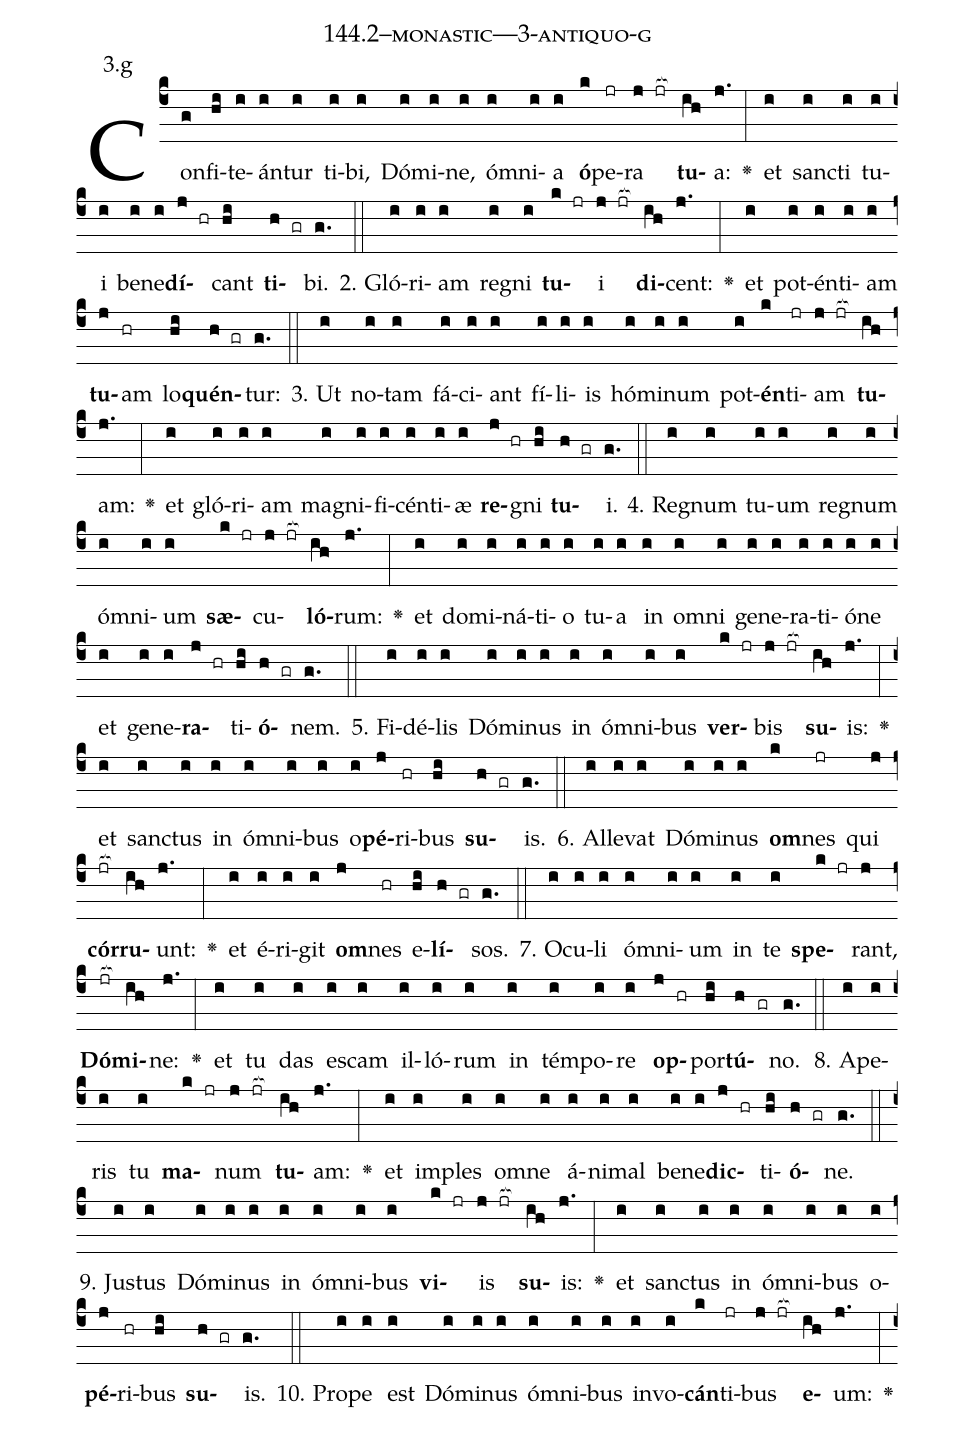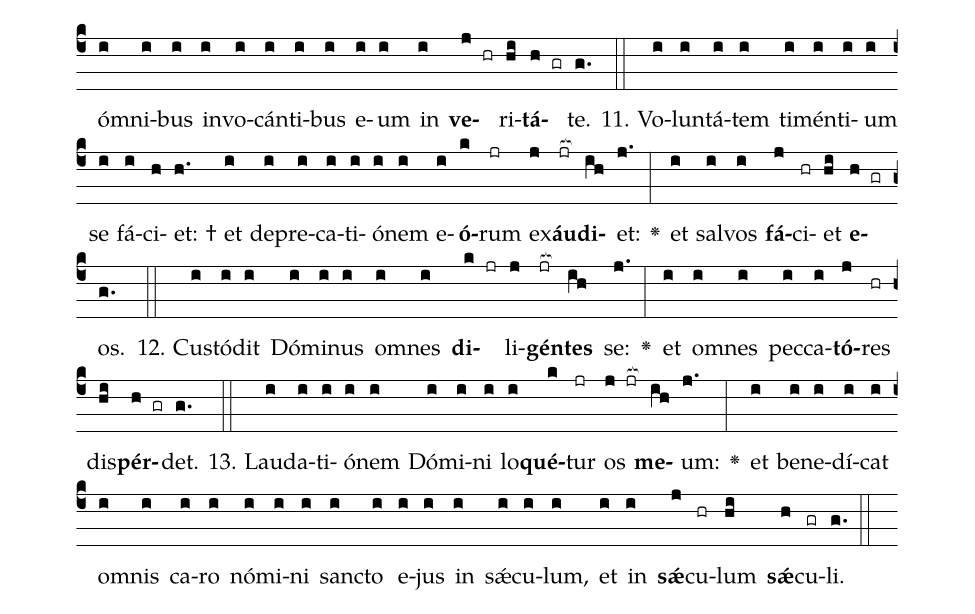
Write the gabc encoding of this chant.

name: 144.2--monastic---3-antiquo-g;
annotation: 3.g;
%%
(c4)Con(g)fi(hi)te(i)án(i)tur(i) ti(i)bi,(i) Dó(i)mi(i)ne,(i) óm(i)ni(i)a(i) <b>ó</b>(k)pe(jr)ra(j jr[ocb:1{]) <b>tu</b>(ih[ocb:0}])a:(j.) <v>\greheightstar</v>(:) et(i) sanc(i)ti(i) tu(i)i(i) be(i)ne(i)<b>dí</b>(j hr)cant(hi) <b>ti</b>(h gr)bi.(g.) (::)
2. Gló(i)ri(i)am(i) re(i)gni(i) <b>tu</b>(k jr)i(j jr[ocb:1{]) <b>di</b>(ih[ocb:0}])cent:(j.) <v>\greheightstar</v>(:) et(i) pot(i)én(i)ti(i)am(i) <b>tu</b>(j)am(hr) lo(hi)<b>quén</b>(h gr)tur:(g.) (::)
3. Ut(i) no(i)tam(i) fá(i)ci(i)ant(i) fí(i)li(i)is(i) hó(i)mi(i)num(i) pot(i)<b>én</b>(k)ti(jr)am(j jr[ocb:1{]) <b>tu</b>(ih[ocb:0}])am:(j.) <v>\greheightstar</v>(:) et(i) gló(i)ri(i)am(i) ma(i)gni(i)fi(i)cén(i)ti(i)æ(i) <b>re</b>(j hr)gni(hi) <b>tu</b>(h gr)i.(g.) (::)
4. Re(i)gnum(i) tu(i)um(i) re(i)gnum(i) óm(i)ni(i)um(i) <b>sæ</b>(k jr)cu(j jr[ocb:1{])<b>ló</b>(ih[ocb:0}])rum:(j.) <v>\greheightstar</v>(:) et(i) do(i)mi(i)ná(i)ti(i)o(i) tu(i)a(i) in(i) om(i)ni(i) ge(i)ne(i)ra(i)ti(i)ó(i)ne(i) et(i) ge(i)ne(i)<b>ra</b>(j hr)ti(hi)<b>ó</b>(h gr)nem.(g.) (::)
5. Fi(i)dé(i)lis(i) Dó(i)mi(i)nus(i) in(i) óm(i)ni(i)bus(i) <b>ver</b>(k jr)bis(j jr[ocb:1{]) <b>su</b>(ih[ocb:0}])is:(j.) <v>\greheightstar</v>(:) et(i) sanc(i)tus(i) in(i) óm(i)ni(i)bus(i) o(i)<b>pé</b>(j)ri(hr)bus(hi) <b>su</b>(h gr)is.(g.) (::)
6. Al(i)le(i)vat(i) Dó(i)mi(i)nus(i) <b>om</b>(k)nes(jr) qui(j) <b>cór</b>(jr[ocb:1{])<b>ru</b>(ih[ocb:0}])unt:(j.) <v>\greheightstar</v>(:) et(i) é(i)ri(i)git(i) <b>om</b>(j)nes(hr) e(hi)<b>lí</b>(h gr)sos.(g.) (::)
7. O(i)cu(i)li(i) óm(i)ni(i)um(i) in(i) te(i) <b>spe</b>(k jr)rant,(j) <b>Dó</b>(jr[ocb:1{])<b>mi</b>(ih[ocb:0}])ne:(j.) <v>\greheightstar</v>(:) et(i) tu(i) das(i) es(i)cam(i) il(i)ló(i)rum(i) in(i) tém(i)po(i)re(i) <b>op</b>(j hr)por(hi)<b>tú</b>(h gr)no.(g.) (::)
8. A(i)pe(i)ris(i) tu(i) <b>ma</b>(k jr)num(j jr[ocb:1{]) <b>tu</b>(ih[ocb:0}])am:(j.) <v>\greheightstar</v>(:) et(i) im(i)ples(i) om(i)ne(i) á(i)ni(i)mal(i) be(i)ne(i)<b>dic</b>(j hr)ti(hi)<b>ó</b>(h gr)ne.(g.) (::)
9. Jus(i)tus(i) Dó(i)mi(i)nus(i) in(i) óm(i)ni(i)bus(i) <b>vi</b>(k jr)is(j jr[ocb:1{]) <b>su</b>(ih[ocb:0}])is:(j.) <v>\greheightstar</v>(:) et(i) sanc(i)tus(i) in(i) óm(i)ni(i)bus(i) o(i)<b>pé</b>(j)ri(hr)bus(hi) <b>su</b>(h gr)is.(g.) (::)
10. Pro(i)pe(i) est(i) Dó(i)mi(i)nus(i) óm(i)ni(i)bus(i) in(i)vo(i)<b>cán</b>(k)ti(jr)bus(j jr[ocb:1{]) <b>e</b>(ih[ocb:0}])um:(j.) <v>\greheightstar</v>(:) óm(i)ni(i)bus(i) in(i)vo(i)cán(i)ti(i)bus(i) e(i)um(i) in(i) <b>ve</b>(j hr)ri(hi)<b>tá</b>(h gr)te.(g.) (::)
11. Vo(i)lun(i)tá(i)tem(i) ti(i)mén(i)ti(i)um(i) se(i) fá(i)ci(h)et: †(h.) et(i) de(i)pre(i)ca(i)ti(i)ó(i)nem(i) e(i)<b>ó</b>(k)rum(jr) ex(j)<b>áu</b>(jr[ocb:1{])<b>di</b>(ih[ocb:0}])et:(j.) <v>\greheightstar</v>(:) et(i) sal(i)vos(i) <b>fá</b>(j)ci(hr)et(hi) <b>e</b>(h gr)os.(g.) (::)
12. Cus(i)tó(i)dit(i) Dó(i)mi(i)nus(i) om(i)nes(i) <b>di</b>(k jr)li(j)<b>gén</b>(jr[ocb:1{])<b>tes</b>(ih[ocb:0}]) se:(j.) <v>\greheightstar</v>(:) et(i) om(i)nes(i) pec(i)ca(i)<b>tó</b>(j)res(hr) dis(hi)<b>pér</b>(h gr)det.(g.) (::)
13. Lau(i)da(i)ti(i)ó(i)nem(i) Dó(i)mi(i)ni(i) lo(i)<b>qué</b>(k)tur(jr) os(j jr[ocb:1{]) <b>me</b>(ih[ocb:0}])um:(j.) <v>\greheightstar</v>(:) et(i) be(i)ne(i)dí(i)cat(i) om(i)nis(i) ca(i)ro(i) nó(i)mi(i)ni(i) sanc(i)to(i) e(i)jus(i) in(i) sǽ(i)cu(i)lum,(i) et(i) in(i) <b>sǽ</b>(j)cu(hr)lum(hi) <b>sǽ</b>(h)cu(gr)li.(g.) (::)
